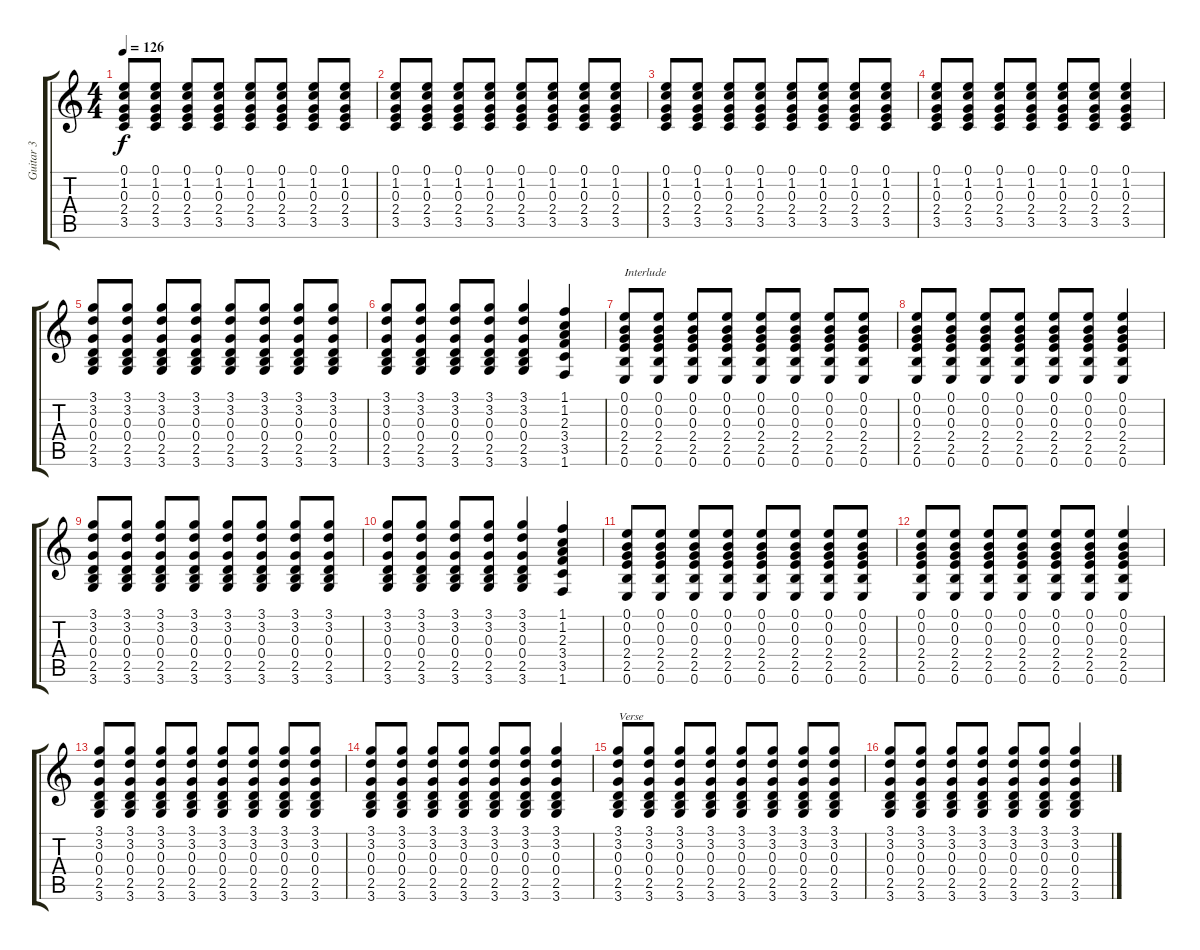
\track ("Guitar 3" "Guitar 3") {instrument acousticguitarsteel}
\staff {score tabs}
\tuning (E4 B3 G3 D3 A2 E2) {hide}
\ts (4 4)
\tempo 126
\clef g2
\ks c
(0.1 1.2 0.3 2.4 3.5).8{dy f} (0.1 1.2 0.3 2.4 3.5).8 (0.1 1.2 0.3 2.4 3.5).8 (0.1 1.2 0.3 2.4 3.5).8 (0.1 1.2 0.3 2.4 3.5).8 (0.1 1.2 0.3 2.4 3.5).8 (0.1 1.2 0.3 2.4 3.5).8 (0.1 1.2 0.3 2.4 3.5).8 |
(0.1 1.2 0.3 2.4 3.5).8 (0.1 1.2 0.3 2.4 3.5).8 (0.1 1.2 0.3 2.4 3.5).8 (0.1 1.2 0.3 2.4 3.5).8 (0.1 1.2 0.3 2.4 3.5).8 (0.1 1.2 0.3 2.4 3.5).8 (0.1 1.2 0.3 2.4 3.5).8 (0.1 1.2 0.3 2.4 3.5).8 |
(0.1 1.2 0.3 2.4 3.5).8 (0.1 1.2 0.3 2.4 3.5).8 (0.1 1.2 0.3 2.4 3.5).8 (0.1 1.2 0.3 2.4 3.5).8 (0.1 1.2 0.3 2.4 3.5).8 (0.1 1.2 0.3 2.4 3.5).8 (0.1 1.2 0.3 2.4 3.5).8 (0.1 1.2 0.3 2.4 3.5).8 |
(0.1 1.2 0.3 2.4 3.5).8 (0.1 1.2 0.3 2.4 3.5).8 (0.1 1.2 0.3 2.4 3.5).8 (0.1 1.2 0.3 2.4 3.5).8 (0.1 1.2 0.3 2.4 3.5).8 (0.1 1.2 0.3 2.4 3.5).8 (0.1 1.2 0.3 2.4 3.5).4 |
(3.1 3.2 0.3 0.4 2.5 3.6).8 (3.1 3.2 0.3 0.4 2.5 3.6).8 (3.1 3.2 0.3 0.4 2.5 3.6).8 (3.1 3.2 0.3 0.4 2.5 3.6).8 (3.1 3.2 0.3 0.4 2.5 3.6).8 (3.1 3.2 0.3 0.4 2.5 3.6).8 (3.1 3.2 0.3 0.4 2.5 3.6).8 (3.1 3.2 0.3 0.4 2.5 3.6).8 |
(3.1 3.2 0.3 0.4 2.5 3.6).8 (3.1 3.2 0.3 0.4 2.5 3.6).8 (3.1 3.2 0.3 0.4 2.5 3.6).8 (3.1 3.2 0.3 0.4 2.5 3.6).8 (3.1 3.2 0.3 0.4 2.5 3.6).4 (1.1 1.2 2.3 3.4 3.5 1.6).4 |
(0.1 0.2 0.3 2.4 2.5 0.6).8{txt "Interlude"} (0.1 0.2 0.3 2.4 2.5 0.6).8 (0.1 0.2 0.3 2.4 2.5 0.6).8 (0.1 0.2 0.3 2.4 2.5 0.6).8 (0.1 0.2 0.3 2.4 2.5 0.6).8 (0.1 0.2 0.3 2.4 2.5 0.6).8 (0.1 0.2 0.3 2.4 2.5 0.6).8 (0.1 0.2 0.3 2.4 2.5 0.6).8 |
(0.1 0.2 0.3 2.4 2.5 0.6).8 (0.1 0.2 0.3 2.4 2.5 0.6).8 (0.1 0.2 0.3 2.4 2.5 0.6).8 (0.1 0.2 0.3 2.4 2.5 0.6).8 (0.1 0.2 0.3 2.4 2.5 0.6).8 (0.1 0.2 0.3 2.4 2.5 0.6).8 (0.1 0.2 0.3 2.4 2.5 0.6).4 |
(3.1 3.2 0.3 0.4 2.5 3.6).8 (3.1 3.2 0.3 0.4 2.5 3.6).8 (3.1 3.2 0.3 0.4 2.5 3.6).8 (3.1 3.2 0.3 0.4 2.5 3.6).8 (3.1 3.2 0.3 0.4 2.5 3.6).8 (3.1 3.2 0.3 0.4 2.5 3.6).8 (3.1 3.2 0.3 0.4 2.5 3.6).8 (3.1 3.2 0.3 0.4 2.5 3.6).8 |
(3.1 3.2 0.3 0.4 2.5 3.6).8 (3.1 3.2 0.3 0.4 2.5 3.6).8 (3.1 3.2 0.3 0.4 2.5 3.6).8 (3.1 3.2 0.3 0.4 2.5 3.6).8 (3.1 3.2 0.3 0.4 2.5 3.6).4 (1.1 1.2 2.3 3.4 3.5 1.6).4 |
(0.1 0.2 0.3 2.4 2.5 0.6).8 (0.1 0.2 0.3 2.4 2.5 0.6).8 (0.1 0.2 0.3 2.4 2.5 0.6).8 (0.1 0.2 0.3 2.4 2.5 0.6).8 (0.1 0.2 0.3 2.4 2.5 0.6).8 (0.1 0.2 0.3 2.4 2.5 0.6).8 (0.1 0.2 0.3 2.4 2.5 0.6).8 (0.1 0.2 0.3 2.4 2.5 0.6).8 |
(0.1 0.2 0.3 2.4 2.5 0.6).8 (0.1 0.2 0.3 2.4 2.5 0.6).8 (0.1 0.2 0.3 2.4 2.5 0.6).8 (0.1 0.2 0.3 2.4 2.5 0.6).8 (0.1 0.2 0.3 2.4 2.5 0.6).8 (0.1 0.2 0.3 2.4 2.5 0.6).8 (0.1 0.2 0.3 2.4 2.5 0.6).4 |
(3.1 3.2 0.3 0.4 2.5 3.6).8 (3.1 3.2 0.3 0.4 2.5 3.6).8 (3.1 3.2 0.3 0.4 2.5 3.6).8 (3.1 3.2 0.3 0.4 2.5 3.6).8 (3.1 3.2 0.3 0.4 2.5 3.6).8 (3.1 3.2 0.3 0.4 2.5 3.6).8 (3.1 3.2 0.3 0.4 2.5 3.6).8 (3.1 3.2 0.3 0.4 2.5 3.6).8 |
(3.1 3.2 0.3 0.4 2.5 3.6).8 (3.1 3.2 0.3 0.4 2.5 3.6).8 (3.1 3.2 0.3 0.4 2.5 3.6).8 (3.1 3.2 0.3 0.4 2.5 3.6).8 (3.1 3.2 0.3 0.4 2.5 3.6).8 (3.1 3.2 0.3 0.4 2.5 3.6).8 (3.1 3.2 0.3 0.4 2.5 3.6).4 |
(3.1 3.2 0.3 0.4 2.5 3.6).8{txt "Verse"} (3.1 3.2 0.3 0.4 2.5 3.6).8 (3.1 3.2 0.3 0.4 2.5 3.6).8 (3.1 3.2 0.3 0.4 2.5 3.6).8 (3.1 3.2 0.3 0.4 2.5 3.6).8 (3.1 3.2 0.3 0.4 2.5 3.6).8 (3.1 3.2 0.3 0.4 2.5 3.6).8 (3.1 3.2 0.3 0.4 2.5 3.6).8 |
(3.1 3.2 0.3 0.4 2.5 3.6).8 (3.1 3.2 0.3 0.4 2.5 3.6).8 (3.1 3.2 0.3 0.4 2.5 3.6).8 (3.1 3.2 0.3 0.4 2.5 3.6).8 (3.1 3.2 0.3 0.4 2.5 3.6).8 (3.1 3.2 0.3 0.4 2.5 3.6).8 (3.1 3.2 0.3 0.4 2.5 3.6).4
